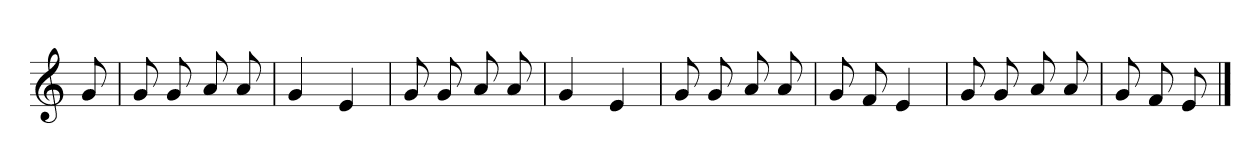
**kern
*part1
*staff1
*clefG2
*k[]
=
8g
=1
8g
8g
8a
8a
=2
4g
4e
=3
8g
8g
8a
8a
=4
4g
4e
=5
8g
8g
8a
8a
=6
8g
8f
4e
=7
8g
8g
8a
8a
=8
8g
8f
8e
==
*-
